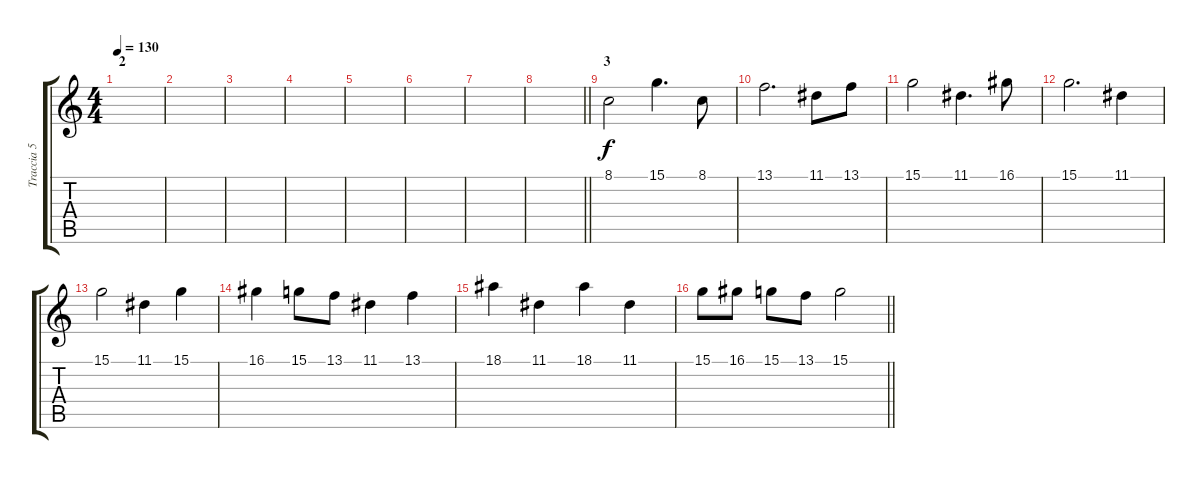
\track ("Traccia 5" "Traccia 5") {instrument flute}
\staff {score tabs}
\tuning (E4 B3 G3 D3 A2 E2) {hide}
\ts (4 4)
\section ("" "2")
\tempo 130
\clef g2
\ks c
|
|
|
|
|
|
|
\barLineRight lightlight
|
\section ("" "3")
8.1.2 15.1.4{d} 8.1.8 |
13.1.2{d} 11.1.8 13.1.8 |
15.1.2 11.1.4{d} 16.1.8 |
15.1.2{d} 11.1.4 |
15.1.2 11.1.4 15.1.4 |
16.1.4 15.1.8 13.1.8 11.1.4 13.1.4 |
18.1.4 11.1.4 18.1.4 11.1.4 |
\barLineRight lightlight
15.1.8 16.1.8 15.1.8 13.1.8 15.1.2
